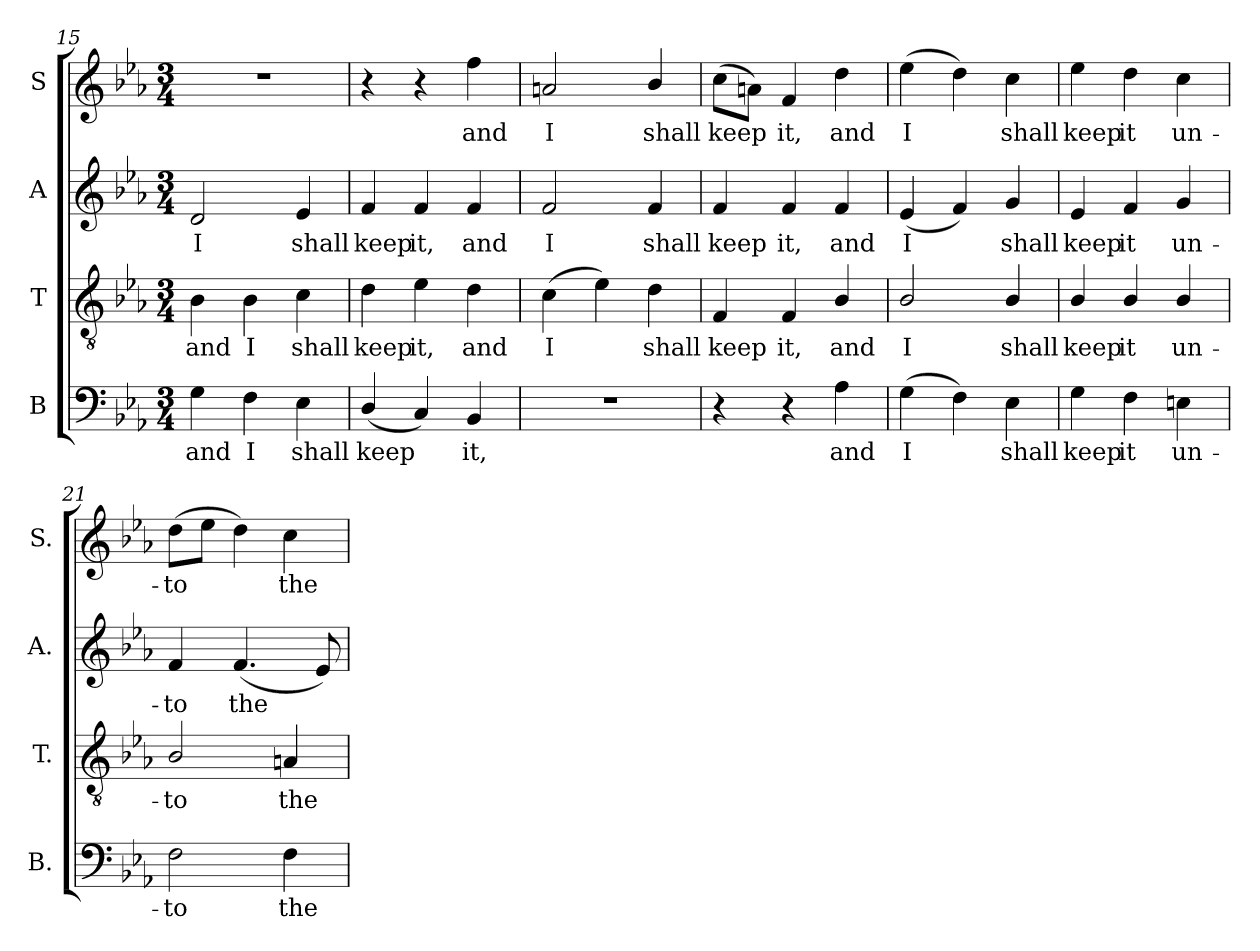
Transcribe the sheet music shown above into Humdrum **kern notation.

**kern	**text	**kern	**text	**kern	**text	**kern	**text
*part4	*part4	*part3	*part3	*part2	*part2	*part1	*part1
*staff4	*staff4	*staff3	*staff3	*staff2	*staff2	*staff1	*staff1
*I"B	*	*I"T	*	*I"A	*	*I"S	*
*I'B.	*	*I'T.	*	*I'A.	*	*I'S.	*
*clefF4	*	*clefGv2	*	*clefG2	*	*clefG2	*
*	*	*ITrd7c12	*	*	*	*	*
*k[b-e-a-]	*	*k[b-e-a-]	*	*k[b-e-a-]	*	*k[b-e-a-]	*
*E-:	*	*E-:	*	*E-:	*	*E-:	*
*M3/4	*	*M3/4	*	*M3/4	*	*M3/4	*
=15	=15	=15	=15	=15	=15	=15	=15
!	!LO:LY:b:color=#000000	!	!	!	!	!	!
!	!	!	!LO:LY:b:color=#000000	!	!	!	!
!	!	!	!	!	!LO:LY:b:color=#000000	!LO:N:vis=1	!
4Gi\	and	4BB-i\	and	2di/	I	2.r	.
!	!LO:LY:b:color=#000000	!	!	!	!	!	!
!	!	!	!LO:LY:b:color=#000000	!	!	!	!
4Fi\	I	4BB-i\	I	.	.	.	.
!	!LO:LY:b:color=#000000	!	!	!	!	!	!
!	!	!	!LO:LY:b:color=#000000	!	!	!	!
!	!	!	!	!	!LO:LY:b:color=#000000	!	!
4E-i\	shall	4Ci\	shall	4e-i/	shall	.	.
!!LO:PB:g=z
=16	=16	=16	=16	=16	=16	=16	=16
!	!LO:LY:b:color=#000000	!	!	!	!	!	!
!	!	!	!LO:LY:b:color=#000000	!	!	!	!
!	!	!	!	!	!LO:LY:b:color=#000000	!	!
(4Di/	keep	4Di\	keep	4fi/	keep	4r	.
!	!	!	!LO:LY:b:color=#000000	!	!	!	!
!	!	!	!	!	!LO:LY:b:color=#000000	!	!
4Ci/)	.	4E-i\	it,	4fi/	it,	4r	.
!	!LO:LY:b:color=#000000	!	!	!	!	!	!
!	!	!	!LO:LY:b:color=#000000	!	!	!	!
!	!	!	!	!	!LO:LY:b:color=#000000	!	!
!	!	!	!	!	!	!	!LO:LY:b:color=#000000
4BB-i/	it,	4Di\	and	4fi/	and	4ffi\	and
=17	=17	=17	=17	=17	=17	=17	=17
!LO:N:vis=1	!	!	!	!	!	!	!
!	!	!	!LO:LY:b:color=#000000	!	!	!	!
!	!	!	!	!	!LO:LY:b:color=#000000	!	!
!	!	!	!	!	!	!	!LO:LY:b:color=#000000
2.r	.	(4Ci\	I	2fi/	I	2ani/	I
.	.	4E-i\)	.	.	.	.	.
!	!	!	!LO:LY:b:color=#000000	!	!	!	!
!	!	!	!	!	!LO:LY:b:color=#000000	!	!
!	!	!	!	!	!	!	!LO:LY:b:color=#000000
.	.	4Di\	shall	4fi/	shall	4b-i/	shall
=18	=18	=18	=18	=18	=18	=18	=18
!	!	!	!LO:LY:b:color=#000000	!	!	!	!
!	!	!	!	!	!LO:LY:b:color=#000000	!	!
!	!	!	!	!	!	!	!LO:LY:b:color=#000000
4r	.	4FFi/	keep	4fi/	keep	(8cci\L	keep
.	.	.	.	.	.	8ani\J)	.
!	!	!	!LO:LY:b:color=#000000	!	!	!	!
!	!	!	!	!	!LO:LY:b:color=#000000	!	!
!	!	!	!	!	!	!	!LO:LY:b:color=#000000
4r	.	4FFi/	it,	4fi/	it,	4fi/	it,
!	!LO:LY:b:color=#000000	!	!	!	!	!	!
!	!	!	!LO:LY:b:color=#000000	!	!	!	!
!	!	!	!	!	!LO:LY:b:color=#000000	!	!
!	!	!	!	!	!	!	!LO:LY:b:color=#000000
4A-i\	and	4BB-i/	and	4fi/	and	4ddi\	and
=19	=19	=19	=19	=19	=19	=19	=19
!	!LO:LY:b:color=#000000	!	!	!	!	!	!
!	!	!	!LO:LY:b:color=#000000	!	!	!	!
!	!	!	!	!	!LO:LY:b:color=#000000	!	!
!	!	!	!	!	!	!	!LO:LY:b:color=#000000
(4Gi\	I	2BB-i/	I	(4e-i/	I	(4ee-i\	I
4Fi\)	.	.	.	4fi/)	.	4ddi\)	.
!	!LO:LY:b:color=#000000	!	!	!	!	!	!
!	!	!	!LO:LY:b:color=#000000	!	!	!	!
!	!	!	!	!	!LO:LY:b:color=#000000	!	!
!	!	!	!	!	!	!	!LO:LY:b:color=#000000
4E-i\	shall	4BB-i/	shall	4gi/	shall	4cci\	shall
=20	=20	=20	=20	=20	=20	=20	=20
!	!LO:LY:b:color=#000000	!	!	!	!	!	!
!	!	!	!LO:LY:b:color=#000000	!	!	!	!
!	!	!	!	!	!LO:LY:b:color=#000000	!	!
!	!	!	!	!	!	!	!LO:LY:b:color=#000000
4Gi\	keep	4BB-i/	keep	4e-i/	keep	4ee-i\	keep
!	!LO:LY:b:color=#000000	!	!	!	!	!	!
!	!	!	!LO:LY:b:color=#000000	!	!	!	!
!	!	!	!	!	!LO:LY:b:color=#000000	!	!
!	!	!	!	!	!	!	!LO:LY:b:color=#000000
4Fi\	it	4BB-i/	it	4fi/	it	4ddi\	it
!	!LO:LY:b:color=#000000	!	!	!	!	!	!
!	!	!	!LO:LY:b:color=#000000	!	!	!	!
!	!	!	!	!	!LO:LY:b:color=#000000	!	!
!	!	!	!	!	!	!	!LO:LY:b:color=#000000
4Eni\	un-	4BB-i/	un-	4gi/	un-	4cci\	un-
!!LO:LB:g=z
=21	=21	=21	=21	=21	=21	=21	=21
!	!LO:LY:b:color=#000000	!	!	!	!	!	!
!	!	!	!LO:LY:b:color=#000000	!	!	!	!
!	!	!	!	!	!LO:LY:b:color=#000000	!	!
!	!	!	!	!	!	!	!LO:LY:b:color=#000000
2Fi\	-to	2BB-i/	-to	4fi/	-to	(8ddi\L	-to
.	.	.	.	.	.	8ee-i\J	.
!	!	!	!	!	!LO:LY:b:color=#000000	!	!
.	.	.	.	(4.fi/	the	4ddi\)	.
!	!LO:LY:b:color=#000000	!	!	!	!	!	!
!	!	!	!LO:LY:b:color=#000000	!	!	!	!
!	!	!	!	!	!	!	!LO:LY:b:color=#000000
4Fi\	the	4AAni/	the	.	.	4cci\	the
.	.	.	.	8e-i/)	.	.	.
=	=	=	=	=	=	=	=
*-	*-	*-	*-	*-	*-	*-	*-
